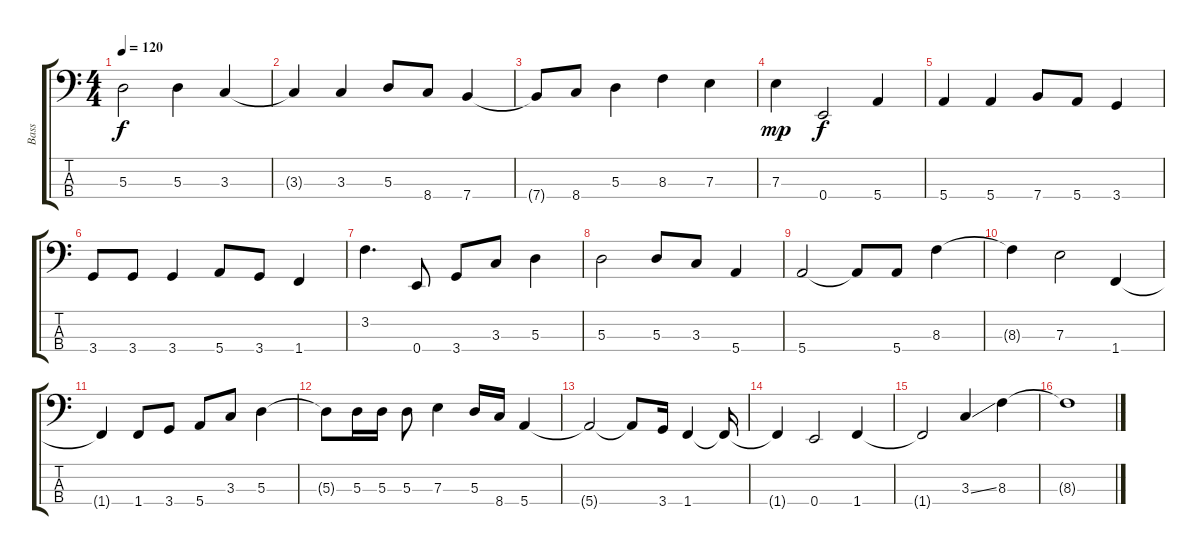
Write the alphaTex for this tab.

\track ("Bass" "Bass") {instrument electricbassfinger}
\staff {score tabs}
\tuning (G2 D2 A1 E1) {hide}
\ts (4 4)
\tempo 120
\clef f4
\ks c
5.3.2{dy f} 5.3.4 3.3.4 |
3.3{t}.4 3.3.4 5.3.8 8.4.8 7.4.4 |
7.4{t}.8 8.4.8 5.3.4 8.3.4 7.3.4 |
7.3.4{dy mp} 0.4.2{dy f} 5.4.4 |
5.4.4 5.4.4 7.4.8 5.4.8 3.4.4 |
3.4.8 3.4.8 3.4.4 5.4.8 3.4.8 1.4.4 |
3.2.4{d} 0.4.8 3.4.8 3.3.8 5.3.4 |
5.3.2 5.3.8 3.3.8 5.4.4 |
5.4.2 5.4{t}.8 5.4.8 8.3.4 |
8.3{t}.4 7.3.2 1.4.4 |
1.4{t}.4 1.4.8 3.4.8 5.4.8 3.3.8 5.3.4 |
5.3{t}.8 5.3.16 5.3.16 5.3.8 7.3.4 5.3.16 8.4.16 5.4.4 |
5.4{t}.2 5.4{t}.8 3.4.16 1.4.4 1.4{t}.16 |
1.4{t}.4 0.4.2 1.4.4 |
1.4{t}.2 3.3{ss}.4 8.3.4 |
8.3{t}.1
